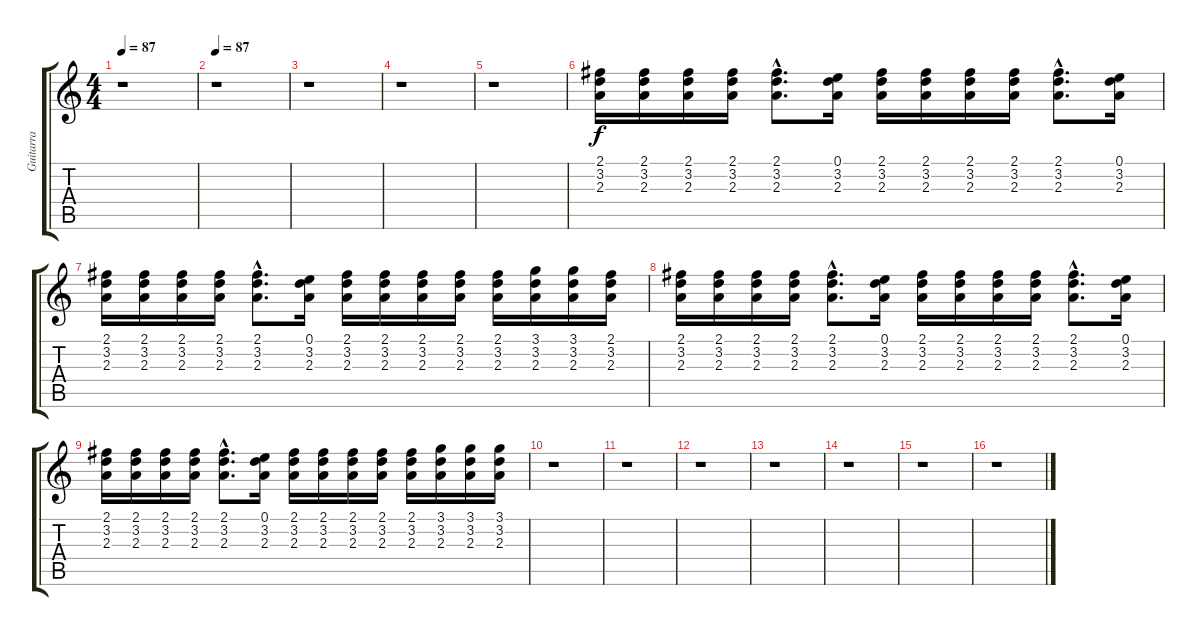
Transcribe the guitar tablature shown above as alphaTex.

\track ("Guitarra" "Guitarra") {instrument distortionguitar}
\staff {score tabs}
\tuning (E4 B3 G3 D3 A2 E2) {hide}
\ts (4 4)
\tempo 87
\clef g2
\ks c
r.1{dy f} |
\tempo 87
r.1 |
r.1 |
r.1 |
r.1 |
(2.1 3.2 2.3).16{volume 8} (2.1 3.2 2.3).16 (2.1 3.2 2.3).16 (2.1 3.2 2.3).16 (2.1{hac} 3.2{hac} 2.3{hac}).8{d} (0.1 3.2 2.3).16 (2.1 3.2 2.3).16 (2.1 3.2 2.3).16 (2.1 3.2 2.3).16 (2.1 3.2 2.3).16 (2.1{hac} 3.2{hac} 2.3{hac}).8{d} (0.1 3.2 2.3).16 |
(2.1 3.2 2.3).16 (2.1 3.2 2.3).16 (2.1 3.2 2.3).16 (2.1 3.2 2.3).16 (2.1{hac} 3.2{hac} 2.3{hac}).8{d} (0.1 3.2 2.3).16 (2.1 3.2 2.3).16 (2.1 3.2 2.3).16 (2.1 3.2 2.3).16 (2.1 3.2 2.3).16 (2.1 3.2 2.3).16 (3.1 3.2 2.3).16 (3.1 3.2 2.3).16 (2.1 3.2 2.3).16 |
(2.1 3.2 2.3).16 (2.1 3.2 2.3).16 (2.1 3.2 2.3).16 (2.1 3.2 2.3).16 (2.1{hac} 3.2{hac} 2.3{hac}).8{d} (0.1 3.2 2.3).16 (2.1 3.2 2.3).16 (2.1 3.2 2.3).16 (2.1 3.2 2.3).16 (2.1 3.2 2.3).16 (2.1{hac} 3.2{hac} 2.3{hac}).8{d} (0.1 3.2 2.3).16 |
(2.1 3.2 2.3).16 (2.1 3.2 2.3).16 (2.1 3.2 2.3).16 (2.1 3.2 2.3).16 (2.1{hac} 3.2{hac} 2.3{hac}).8{d} (0.1 3.2 2.3).16 (2.1 3.2 2.3).16 (2.1 3.2 2.3).16 (2.1 3.2 2.3).16 (2.1 3.2 2.3).16 (2.1 3.2 2.3).16 (3.1 3.2 2.3).16 (3.1 3.2 2.3).16 (3.1 3.2 2.3).16 |
r.1 |
r.1 |
r.1 |
r.1 |
r.1 |
r.1 |
r.1
